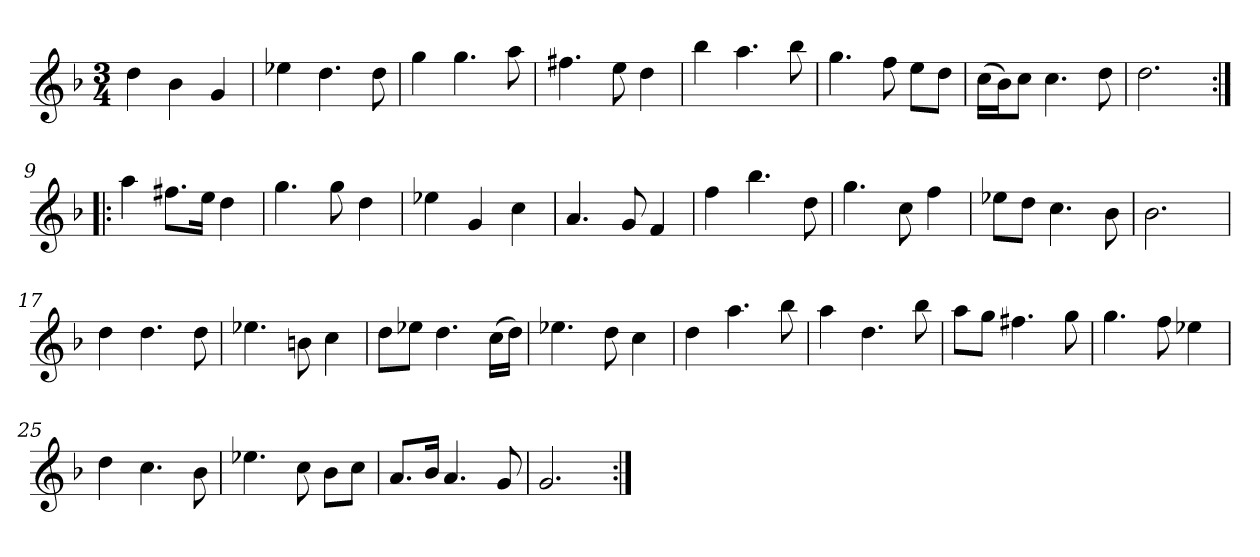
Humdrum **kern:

**kern
*part1
*staff1
*clefG2
*k[b-]
*d:
*M3/4
*MM120
=1
4dd
4b-
4g
=2
4ee-X
4.dd
8dd
=3
4gg
4.gg
8aa
=4
4.ff#X
8ee
4dd
=5
4bb-
4.aa
8bb-
=6
4.gg
8ff
8ee\L
8dd\J
=7
(16cc\LL
16b-\J)
8cc\J
4.cc
8dd
=8
2.dd
=9:|!|:
4aa
8.ff#X\L
16ee\Jk
4dd
=10
4.gg
8gg
4dd
=11
4ee-X
4g
4cc
=12
4.a
8g
4f
=13
4ff
4.bb-
8dd
=14
4.gg
8cc
4ff
=15
8ee-X\L
8dd\J
4.cc
8b-
=16
2.b-
=17
4dd
4.dd
8dd
=18
4.ee-X
8bn
4cc
=19
8dd\L
8ee-X\J
4.dd
(16cc\LL
16dd\JJ)
=20
4.ee-X
8dd
4cc
=21
4dd
4.aa
8bb-
=22
4aa
4.dd
8bb-
=23
8aa\L
8gg\J
4.ff#X
8gg
=24
4.gg
8ff
4ee-X
=25
4dd
4.cc
8b-
=26
4.ee-X
8cc
8b-\L
8cc\J
=27
8.a/L
16b-/Jk
4.a
8g
=28
2.g
=:|!
*-
